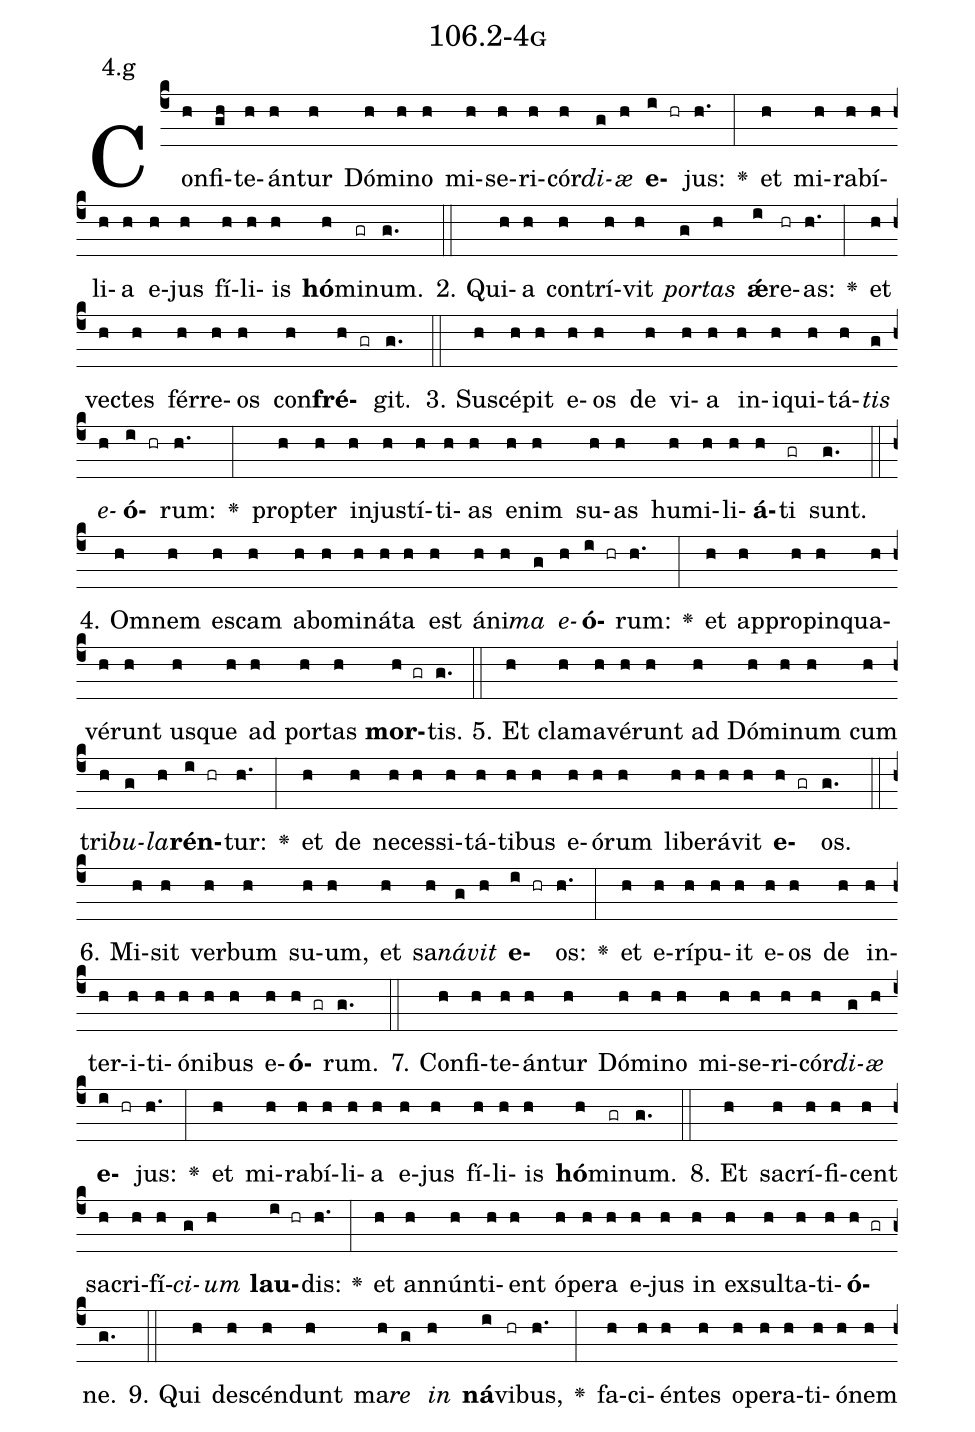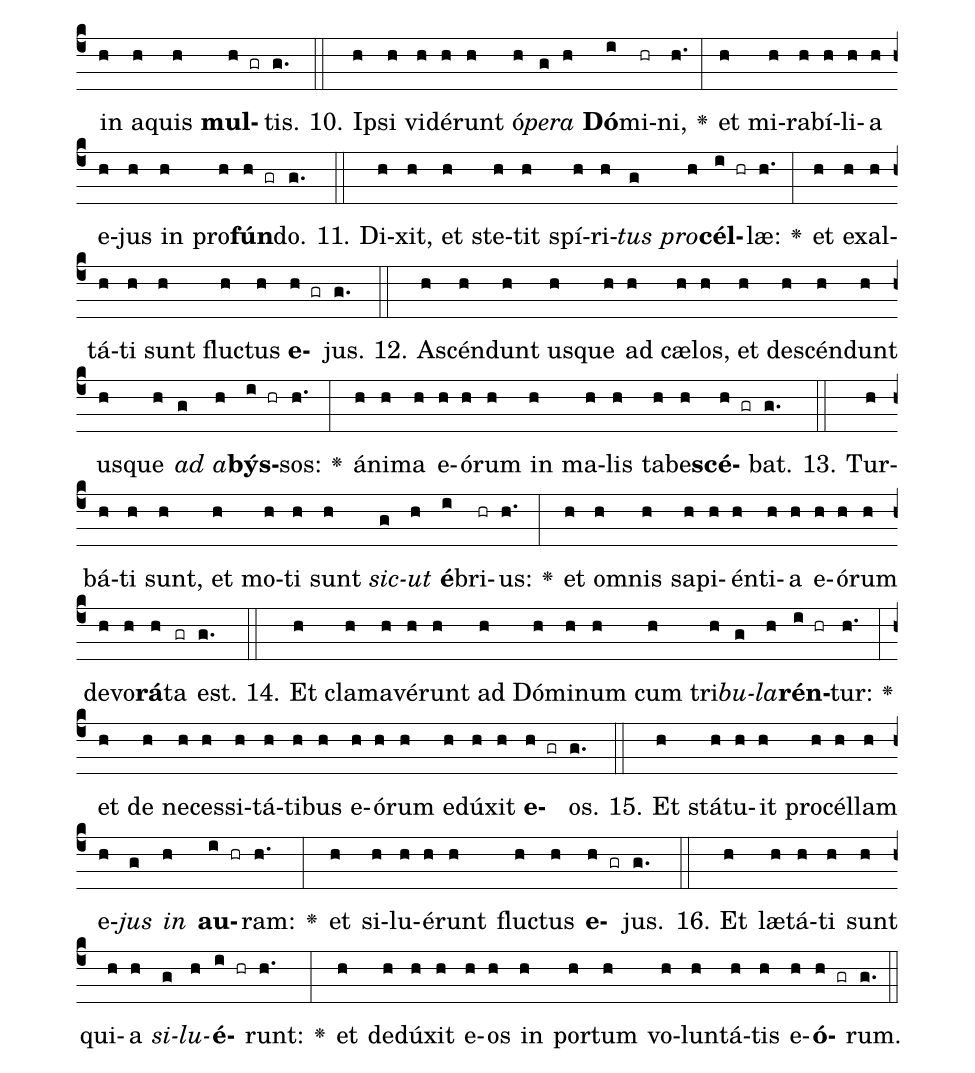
name: 106.2-4g;
annotation: 4.g;
%%
(c4)Con(h)fi(gh)te(h)án(h)tur(h) Dó(h)mi(h)no(h) mi(h)se(h)ri(h)cór(h)<i>di</i>(g)<i>æ</i>(h) <b>e</b>(i hr)jus:(h.) <v>\greheightstar</v>(:) et(h) mi(h)ra(h)bí(h)li(h)a(h) e(h)jus(h) fí(h)li(h)is(h) <b>hó</b>(h)mi(gr)num.(g.) (::)
2. Qui(h)a(h) con(h)trí(h)vit(h) <i>por</i>(g)<i>tas</i>(h) <b>ǽ</b>(i)re(hr)as:(h.) <v>\greheightstar</v>(:) et(h) vec(h)tes(h) fér(h)re(h)os(h) con(h)<b>fré</b>(h gr)git.(g.) (::)
3. Su(h)scé(h)pit(h) e(h)os(h) de(h) vi(h)a(h) in(h)i(h)qui(h)tá(h)<i>tis</i>(g) <i>e</i>(h)<b>ó</b>(i hr)rum:(h.) <v>\greheightstar</v>(:) prop(h)ter(h) in(h)jus(h)tí(h)ti(h)as(h) e(h)nim(h) su(h)as(h) hu(h)mi(h)li(h)<b>á</b>(h)ti(gr) sunt.(g.) (::)
4. Om(h)nem(h) es(h)cam(h) ab(h)o(h)mi(h)ná(h)ta(h) est(h) á(h)ni(h)<i>ma</i>(g) <i>e</i>(h)<b>ó</b>(i hr)rum:(h.) <v>\greheightstar</v>(:) et(h) ap(h)pro(h)pin(h)qua(h)vé(h)runt(h) us(h)que(h) ad(h) por(h)tas(h) <b>mor</b>(h gr)tis.(g.) (::)
5. Et(h) cla(h)ma(h)vé(h)runt(h) ad(h) Dó(h)mi(h)num(h) cum(h) tri(h)<i>bu</i>(g)<i>la</i>(h)<b>rén</b>(i hr)tur:(h.) <v>\greheightstar</v>(:) et(h) de(h) ne(h)ces(h)si(h)tá(h)ti(h)bus(h) e(h)ó(h)rum(h) li(h)be(h)rá(h)vit(h) <b>e</b>(h gr)os.(g.) (::)
6. Mi(h)sit(h) ver(h)bum(h) su(h)um,(h) et(h) sa(h)<i>ná</i>(g)<i>vit</i>(h) <b>e</b>(i hr)os:(h.) <v>\greheightstar</v>(:) et(h) e(h)rí(h)pu(h)it(h) e(h)os(h) de(h) in(h)ter(h)i(h)ti(h)ó(h)ni(h)bus(h) e(h)<b>ó</b>(h gr)rum.(g.) (::)
7. Con(h)fi(h)te(h)án(h)tur(h) Dó(h)mi(h)no(h) mi(h)se(h)ri(h)cór(h)<i>di</i>(g)<i>æ</i>(h) <b>e</b>(i hr)jus:(h.) <v>\greheightstar</v>(:) et(h) mi(h)ra(h)bí(h)li(h)a(h) e(h)jus(h) fí(h)li(h)is(h) <b>hó</b>(h)mi(gr)num.(g.) (::)
8. Et(h) sa(h)crí(h)fi(h)cent(h) sa(h)cri(h)fí(h)<i>ci</i>(g)<i>um</i>(h) <b>lau</b>(i hr)dis:(h.) <v>\greheightstar</v>(:) et(h) an(h)nún(h)ti(h)ent(h) ó(h)pe(h)ra(h) e(h)jus(h) in(h) ex(h)sul(h)ta(h)ti(h)<b>ó</b>(h gr)ne.(g.) (::)
9. Qui(h) de(h)scén(h)dunt(h) ma(h)<i>re</i>(g) <i>in</i>(h) <b>ná</b>(i)vi(hr)bus,(h.) <v>\greheightstar</v>(:) fa(h)ci(h)én(h)tes(h) o(h)pe(h)ra(h)ti(h)ó(h)nem(h) in(h) a(h)quis(h) <b>mul</b>(h gr)tis.(g.) (::)
10. Ip(h)si(h) vi(h)dé(h)runt(h) ó(h)<i>pe</i>(g)<i>ra</i>(h) <b>Dó</b>(i)mi(hr)ni,(h.) <v>\greheightstar</v>(:) et(h) mi(h)ra(h)bí(h)li(h)a(h) e(h)jus(h) in(h) pro(h)<b>fún</b>(h gr)do.(g.) (::)
11. Di(h)xit,(h) et(h) ste(h)tit(h) spí(h)ri(h)<i>tus</i>(g) <i>pro</i>(h)<b>cél</b>(i hr)læ:(h.) <v>\greheightstar</v>(:) et(h) ex(h)al(h)tá(h)ti(h) sunt(h) fluc(h)tus(h) <b>e</b>(h gr)jus.(g.) (::)
12. A(h)scén(h)dunt(h) us(h)que(h) ad(h) cæ(h)los,(h) et(h) de(h)scén(h)dunt(h) us(h)que(h) <i>ad</i>(g) <i>a</i>(h)<b>býs</b>(i hr)sos:(h.) <v>\greheightstar</v>(:) á(h)ni(h)ma(h) e(h)ó(h)rum(h) in(h) ma(h)lis(h) ta(h)be(h)<b>scé</b>(h gr)bat.(g.) (::)
13. Tur(h)bá(h)ti(h) sunt,(h) et(h) mo(h)ti(h) sunt(h) <i>sic</i>(g)<i>ut</i>(h) <b>é</b>(i)bri(hr)us:(h.) <v>\greheightstar</v>(:) et(h) om(h)nis(h) sa(h)pi(h)én(h)ti(h)a(h) e(h)ó(h)rum(h) de(h)vo(h)<b>rá</b>(h)ta(gr) est.(g.) (::)
14. Et(h) cla(h)ma(h)vé(h)runt(h) ad(h) Dó(h)mi(h)num(h) cum(h) tri(h)<i>bu</i>(g)<i>la</i>(h)<b>rén</b>(i hr)tur:(h.) <v>\greheightstar</v>(:) et(h) de(h) ne(h)ces(h)si(h)tá(h)ti(h)bus(h) e(h)ó(h)rum(h) e(h)dú(h)xit(h) <b>e</b>(h gr)os.(g.) (::)
15. Et(h) stá(h)tu(h)it(h) pro(h)cél(h)lam(h) e(h)<i>jus</i>(g) <i>in</i>(h) <b>au</b>(i hr)ram:(h.) <v>\greheightstar</v>(:) et(h) si(h)lu(h)é(h)runt(h) fluc(h)tus(h) <b>e</b>(h gr)jus.(g.) (::)
16. Et(h) læ(h)tá(h)ti(h) sunt(h) qui(h)a(h) <i>si</i>(g)<i>lu</i>(h)<b>é</b>(i hr)runt:(h.) <v>\greheightstar</v>(:) et(h) de(h)dú(h)xit(h) e(h)os(h) in(h) por(h)tum(h) vo(h)lun(h)tá(h)tis(h) e(h)<b>ó</b>(h gr)rum.(g.) (::)
